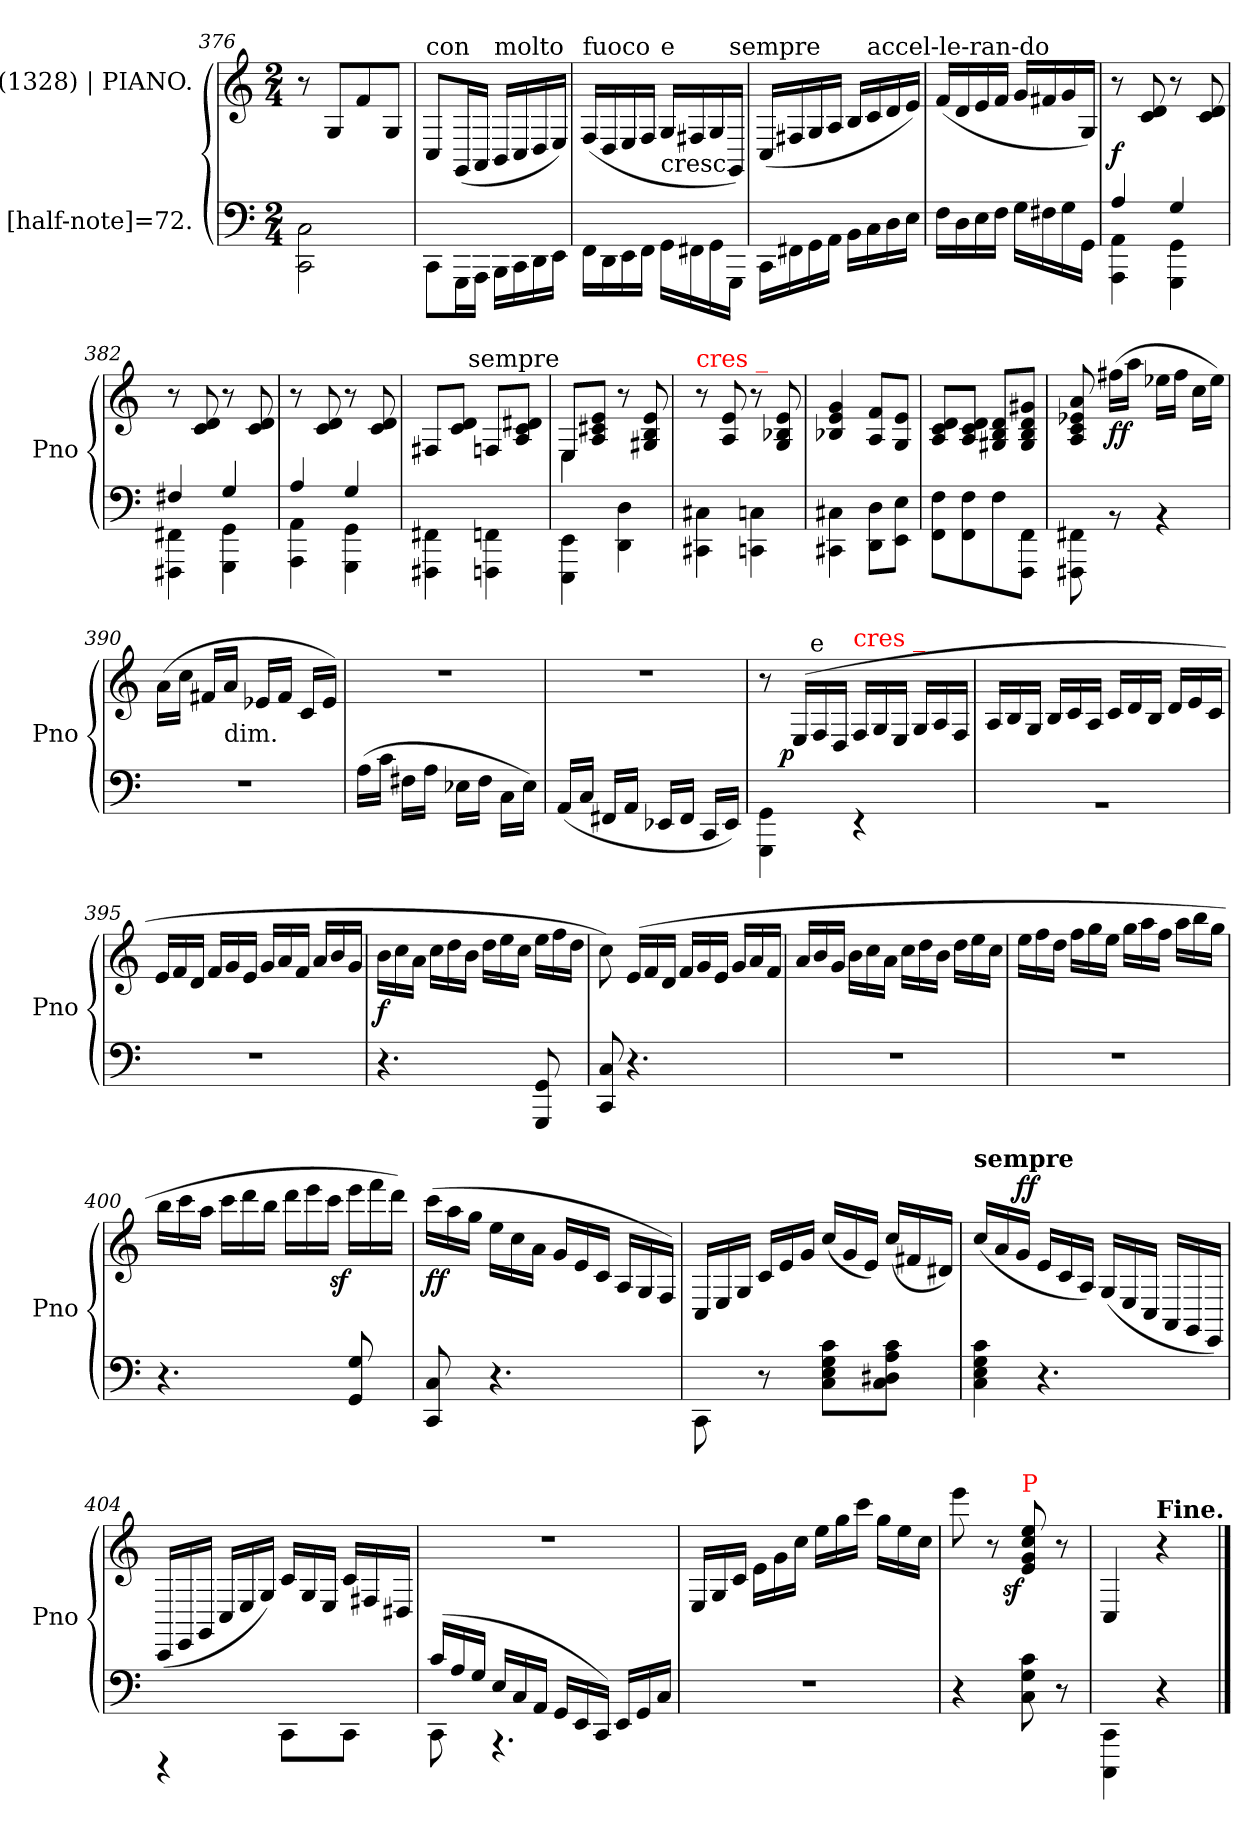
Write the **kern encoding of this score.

**kern	**kern	**dynam
*part2	*part1	*part1
*staff2	*staff1	*staff1
*I"[half-note]=72.	*I" (1328) | PIANO.	*
*	*I'Pno	*
*clefF4	*clefG2	*
*k[]	*k[]	*
*M2/4	*M2/4	*
=376	=376	=376
2C\ 2CC\	8r	.
.	8G/L	.
.	8f	.
.	8G/J	.
=377	=377	=377
!	!LO:TX:a:t=con	!
8CC\L	8C/L	.
16GGG\L	(>16GG/L	.
16AAA\JJ	16AA/JJ	.
!	!LO:TX:a:t=molto	!
16BBB\LL	16BB/LL	.
16CC\	16C/	.
16DD\	16D/	.
16EE\JJ	16E/JJ)	.
=378	=378	=378
!	!LO:TX:a:t=fuoco	!
16FF\LL	(>16F/LL	.
16DD\	16D/	.
16EE\	16E/	.
16FF\JJ	16F/JJ	.
!	!LO:TX:a:t=e	!
!	!LO:TX:c:t=cresc.	!
16GG\LL	16G/LL	.
16FF#X	16F#X	.
16GG\	16G/	.
!	!LO:TX:a:t=sempre	!
16GGG\JJ	16GG/JJ)	.
=379	=379	=379
16CC\LL	(>16C/LL	.
16FF#X	16F#X	.
16GG\	16G/	.
16AA\JJ	16A/JJ	.
16BB\LL	16B/LL	.
!	!LO:TX:a:t=accel-le-ran-do	!
16C\	16c/	.
16D\	16d/	.
16E\JJ	16e/JJ)	.
=380	=380	=380
16FLL	(>16fLL	.
16D	16d	.
16E	16e	.
16FJJ	16fJJ	.
16GLL	16gLL	.
16F#X	16f#X	.
16G	16g	.
16GG\JJ	16G/JJ)	.
=381	=381	=381
*^	*	*
4A	4AA 4AAA	8r	f
.	.	8d 8c	.
4G	4GG 4GGG	8r	.
.	.	8d 8c	.
=382	=382	=382	=382
4F#X	4FF#X 4FFF#X	8r	.
.	.	8d 8c	.
4G	4GG 4GGG	8r	.
.	.	8d 8c	.
=383	=383	=383	=383
4A	4AA 4AAA	8r	.
.	.	8d 8c	.
4G	4GG 4GGG	8r	.
.	.	8d 8c	.
*v	*v	*	*
=384	=384	=384
*	*^	*
4FF#X\ 4FFF#X\	8F#XL	8.ryy	.
.	8d 8cJ	.	.
!	!	!LO:TX:a:t=sempre	!
.	.	4ryy	.
4FFn\ 4FFFn\	8Fn/L	.	.
.	8d#X/ 8c/ 8A/J	.	.
.	.	16ryy	.
=385	=385	=385	=385
4EE\ 4EEE\	8E/L	4E\	.
.	8e/ 8c#X/ 8A/J	.	.
4D\ 4DD\	8r	4ryy	.
.	8e/ 8B/ 8G#X/	.	.
*	*v	*v	*
=386	=386	=386
!	!LO:TX:a:color=red:t=cres _	!
4C#X\ 4CC#X\	8r	.
.	8e/ 8A/	.
4Cn\ 4CCn\	8r	.
.	8e/ 8B-X/ 8G/	.
=387	=387	=387
4C#X\ 4CC#X\	4g 4e 4B-X	.
8D\ 8DD\L	8f/ 8A/L	.
8E\ 8EE\J	8e/ 8G/J	.
=388	=388	=388
8F\ 8FF\L	8d/ 8c/ 8A/L	.
8F\ 8FF\	8d/ 8c/ 8A/J	.
8F\	8d/ 8B/ 8G#X/L	.
8FF\ 8FFF\J	8g#X/ 8d/ 8B/ 8G#/J	.
=389	=389	=389
8FF#X\ 8FFF#X\	8a/ 8e-X/ 8c/ 8A/	.
8rBB	(>16ff#XLL	ff
.	16aaJJ	.
4rBB	16ee-XLL	.
.	16ff#JJ	.
.	16ccLL	.
.	16ee-JJ)	.
=390	=390	=390
2rF	(>16aLL	.
.	16ccJJ	.
.	16f#XLL	.
!	!LO:TX:c:t=dim.	!
.	16aJJ	.
.	16e-XLL	.
.	16f#JJ	.
.	16cLL	.
.	16e-JJ)	.
=391	=391	=391
(>16ALL	2rdd	.
16cJJ	.	.
16F#XLL	.	.
16AJJ	.	.
16E-XLL	.	.
16F#JJ	.	.
16CLL	.	.
16E-JJ)	.	.
=392	=392	=392
(<16AALL	2rdd	.
16CJJ	.	.
16FF#XLL	.	.
16AAJJ	.	.
16EE-XLL	.	.
16FF#JJ	.	.
16CCLL	.	.
16EE-JJ)	.	.
=393	=393	=393
4GG\ 4GGG\	8r	.
*	*Xtuplet	*
!	!	!LO:DY:rj
.	(>24E/LL	p
!	!LO:TX:a:t=e	!
.	24F/	.
.	24D/JJ	.
!	!LO:TX:a:color=red:t=cres _	!
4rEE	24F/LL	.
.	24G/	.
.	24E/JJ	.
.	24G/LL	.
.	24A/	.
.	24F/JJ	.
=394	=394	=394
2rBB	24A/LL	.
.	24B/	.
.	24G/JJ	.
.	24B/LL	.
.	24c/	.
.	24A/JJ	.
.	24cLL	.
.	24d	.
.	24BJJ	.
.	24dLL	.
.	24e	.
.	24cJJ	.
=395	=395	=395
2rF	24eLL	.
.	24f	.
.	24dJJ	.
.	24fLL	.
.	24g	.
.	24eJJ	.
.	24gLL	.
.	24a	.
.	24fJJ	.
.	24aLL	.
.	24b	.
.	24gJJ	.
=396	=396	=396
4.r	24bLL	f
.	24cc	.
.	24aJJ	.
.	24ccLL	.
.	24dd	.
.	24bJJ	.
.	24ddLL	.
.	24ee	.
.	24ccJJ	.
8GG 8GGG	24eeLL	.
.	24ff	.
.	24ddJJ	.
=397	=397	=397
8C 8CC	8cc)	.
4.r	(>24eLL	.
.	24f	.
.	24dJJ	.
.	24fLL	.
.	24g	.
.	24eJJ	.
.	24gLL	.
.	24a	.
.	24fJJ	.
=398	=398	=398
2rF	24aLL	.
.	24b	.
.	24gJJ	.
.	24bLL	.
.	24cc	.
.	24aJJ	.
.	24ccLL	.
.	24dd	.
.	24bJJ	.
.	24ddLL	.
.	24ee	.
.	24ccJJ	.
=399	=399	=399
2rF	24eeLL	.
.	24ff	.
.	24ddJJ	.
.	24ffLL	.
.	24gg	.
.	24eeJJ	.
.	24ggLL	.
.	24aa	.
.	24ffJJ	.
.	24aaLL	.
.	24bb	.
.	24ggJJ	.
=400	=400	=400
4.r	24bbLL	.
.	24ccc	.
.	24aaJJ	.
.	24cccLL	.
.	24ddd	.
.	24bbJJ	.
.	24dddLL	.
.	24eee	.
.	24cccJJ	.
!	!	!LO:DY:rj
8G 8GG	24eeeLL	sf
.	24fff	.
.	24dddJJ)	.
=401	=401	=401
8C 8CC	(>24cccLL	ff
.	24aa	.
.	24ggJJ	.
4.r	24eeLL	.
.	24cc	.
.	24aJJ	.
.	24gLL	.
.	24e	.
.	24cJJ	.
.	24A/LL	.
.	24G/	.
.	24F/JJ)	.
=402	=402	=402
8CC\	24C/LL	.
.	24E/	.
.	24G/JJ	.
8r	24cLL	.
.	24e	.
.	24gJJ	.
8c 8G 8E 8CL	(<24ccLL	.
.	24g	.
.	24eJJ)	.
8c 8A 8D#X 8CJ	(<24ccLL	.
.	24f#X	.
.	24d#XJJ)	.
=403	=403	=403
!	!LO:TX:a:B:t=sempre	!
!LO:N:vis=4	!	!
8c 8G 8E 8C	(<24ccLL	.
.	24a	.
.	24gJJ	.
!	!	!LO:DY:a:rj
4.r	24eLL	ff
.	24c	.
.	24AJJ)	.
.	(<24G/LL	.
.	24E/	.
.	24C/JJ	.
.	24AA/LL	.
.	24GG/	.
.	24EE/JJ)	.
=404	=404	=404
4rDDD	(>24CC/LL	.
.	24EE/	.
.	24GG/JJ	.
.	24C/LL	.
.	24E/	.
.	24G/JJ)	.
8CC\L	24cLL	.
.	24G/	.
.	24E/JJ	.
8CC\J	24c/LL	.
.	24F#X	.
.	24D#XJJ	.
=405	=405	=405
*Xtuplet	*	*
*^	*	*
(>24cLL	8CC	2r	.
24A	.	.	.
24GJJ	.	.	.
24ELL	4.rAAA	.	.
24C	.	.	.
24AAJJ	.	.	.
24GGLL	.	.	.
24EE	.	.	.
24CCJJ)	.	.	.
(>24EELL	.	.	.
24GG	.	.	.
24CJJ	.	.	.
*v	*v	*	*
=406	=406	=406
2rF	24E/LL	.
.	24G/	.
.	24c/JJ	.
.	24e\LL	.
.	24g	.
.	24ccJJ	.
.	24eeLL	.
.	24gg	.
.	24cccJJ	.
.	24ggLL	.
.	24ee	.
.	24ccJJ	.
=407	=407	=407
4r	8eee)	.
.	8r	.
!	!LO:TX:a:color=red:t=P	!
!	!	!LO:DY:rj
8c 8G 8C	8ee 8cc 8g 8e	sf
8r	8r	.
=408	=408	=408
4CC\ 4CCC\	4C/	.
!	!LO:TX:a:B:t=Fine.	!
4r	4r	.
==	==	==
*-	*-	*-
